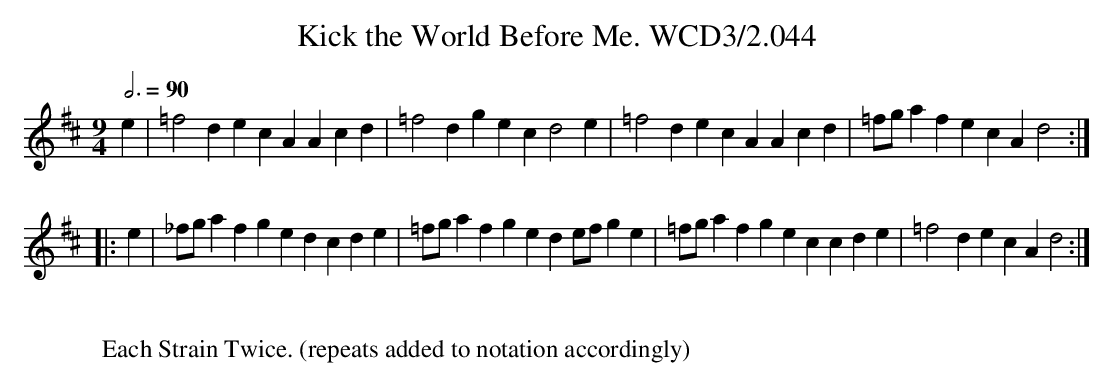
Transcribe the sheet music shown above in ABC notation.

X:1
T:Kick the World Before Me. WCD3/2.044
M:9/4
L:1/4
Q:3/4=90
K:D
e|=f2d ecA Acd|=f2d gec d2e|\
=f2d ecA Acd|=f/g/af ecAd2:|
|:e|_f/g/afged cde|=f/g/afged e/f/ge|\
=f/g/af gec cde|=f2d ecA d2:|
W:
W:Each Strain Twice. (repeats added to notation accordingly)
